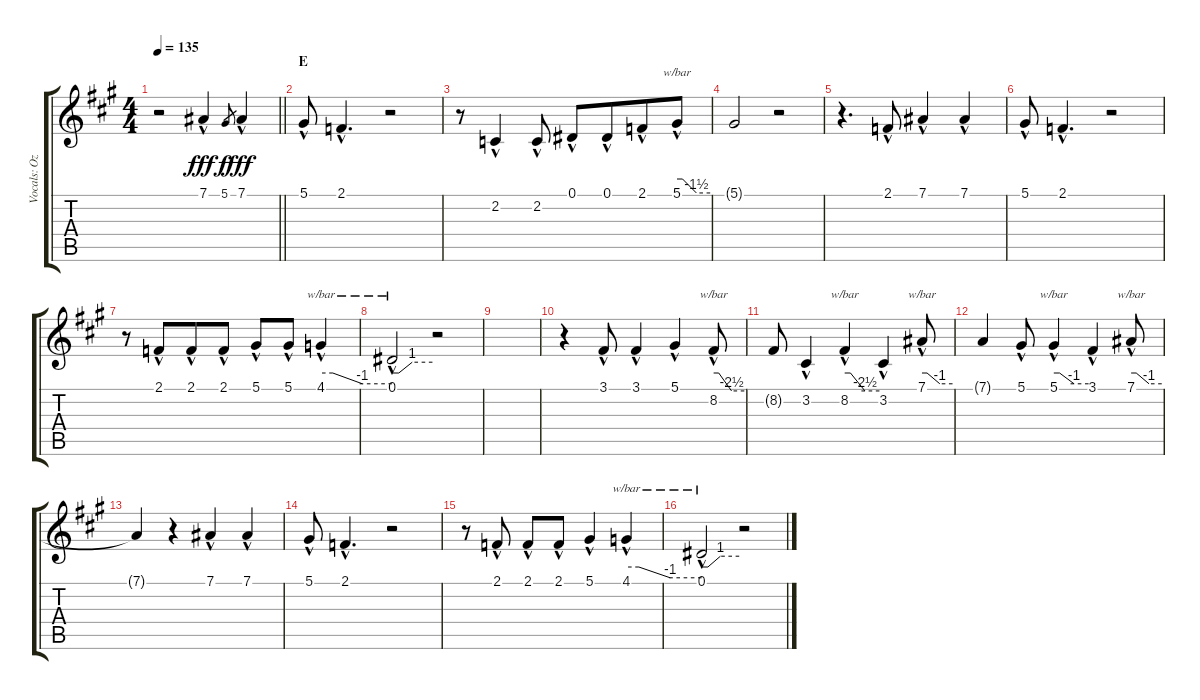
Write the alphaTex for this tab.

\track ("Vocals: Ozzy" "Vocals: Oz") {instrument lead2sawtooth}
\staff {score tabs}
\tuning (Eb4 Bb3 Gb3 Db3 Ab2 Eb2) {hide}
\ts (4 4)
\tempo 135
\clef g2
\barLineRight lightlight
\ks a
r.2{dy fff} 7.1{hac}.4 5.1.8{gr dy f} 7.1{hac}.4{dy fff} |
\section ("" "E")
5.1{hac}.8 2.1{hac}.4{d} r.2 |
r.8 2.2{hac}.4 2.2{hac}.8 0.1{hac}.8 0.1{hac}.8{beam merge} 2.1{hac}.8 5.1{hac}.8{tbe (custom default 0 0 10 0 35 -6 60 -6)} |
5.1{t}.2 r.2 |
r.4{d} 2.1{hac}.8 7.1{hac}.4 7.1{hac}.4 |
5.1{hac}.8 2.1{hac}.4{d} r.2 |
r.8 2.1{hac}.8{beam merge} 2.1{hac}.8 2.1{hac}.8 5.1{hac}.8 5.1{hac}.8 4.1{hac}.4{tbe (custom default 0 0 10 0 35 -4 60 -4)} |
0.1{hac}.2{tbe (custom default 0 0 10 0 30 4 60 4)} r.2 |
|
r.4 3.1{hac}.8 3.1{hac}.4 5.1{hac}.4 8.2{hac}.8{tbe (custom default 0 0 10 0 35 -10 60 -10)} |
8.2{t}.8 3.2{hac}.4 8.2{hac}.4{tbe (custom default 0 0 10 0 35 -10 60 -10)} 3.2{hac}.4 7.1{hac}.8{tbe (custom default 0 0 10 0 35 -4 60 -4)} |
7.1{t}.4 5.1{hac}.8 5.1{hac}.4{tbe (custom default 0 0 10 0 35 -4 60 -4)} 3.1{hac}.4 7.1{hac}.8{tbe (custom default 0 0 10 0 35 -4 60 -4)} |
7.1{t}.4 r.4 7.1{hac}.4 7.1{hac}.4 |
5.1{hac}.8 2.1{hac}.4{d} r.2 |
r.8 2.1{hac}.8 2.1{hac}.8 2.1{hac}.8 5.1{hac}.4 4.1{hac}.4{tbe (custom default 0 0 10 0 35 -4 60 -4)} |
0.1{hac}.2{tbe (custom default 0 0 10 0 30 4 60 4)} r.2
